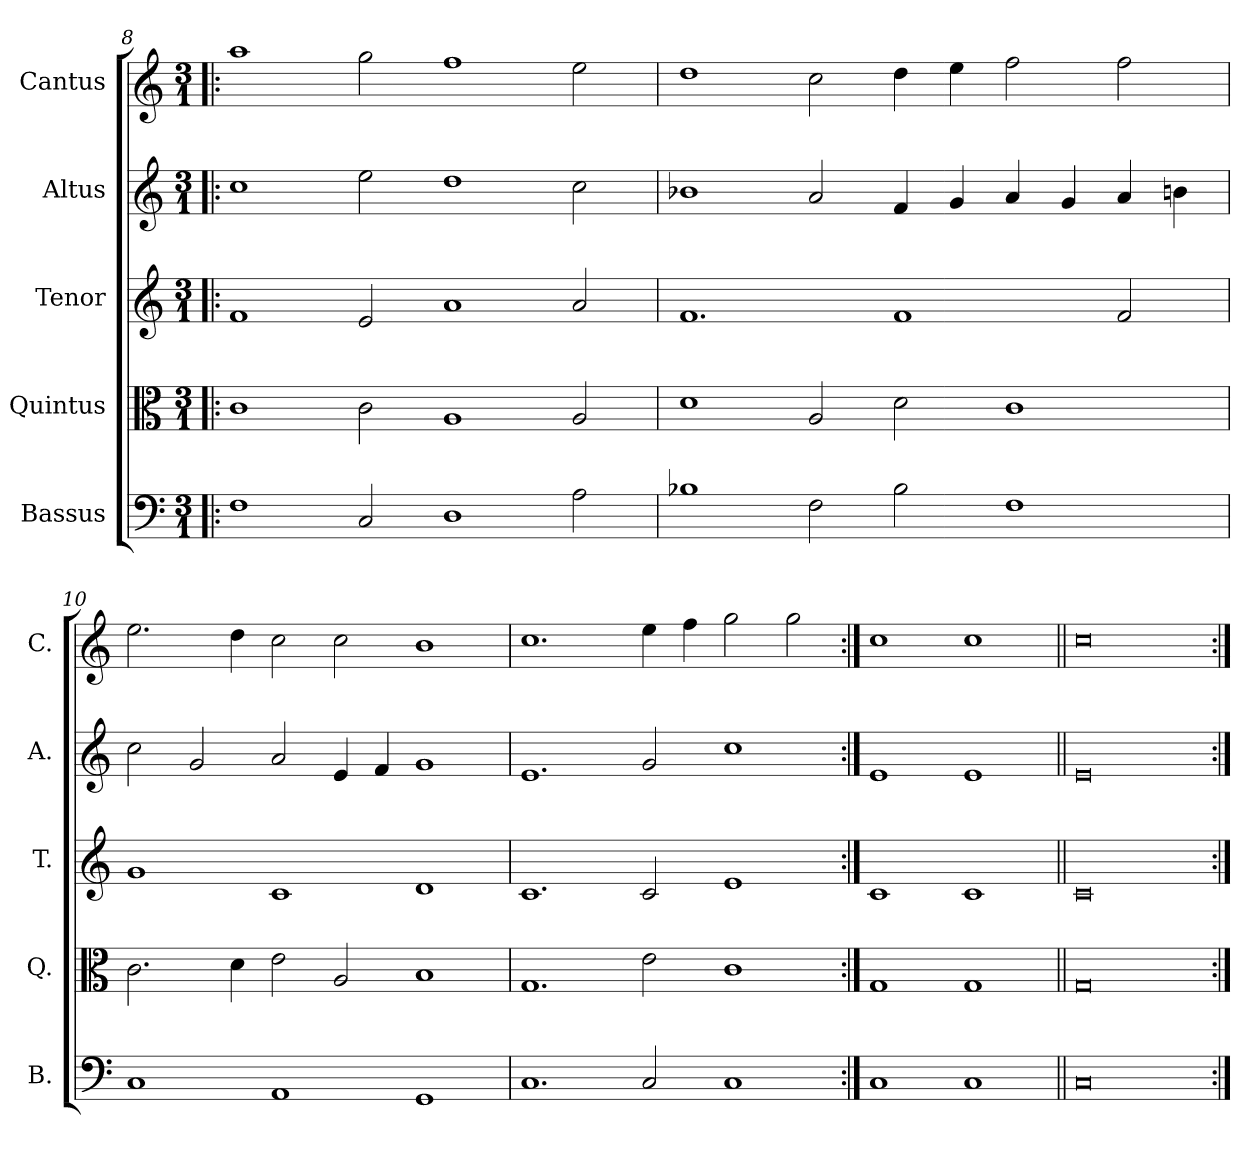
**kern	**kern	**kern	**kern	**kern
*part5	*part4	*part3	*part2	*part1
*staff5	*staff4	*staff3	*staff2	*staff1
*I"Bassus	*I"Quintus	*I"Tenor	*I"Altus	*I"Cantus
*I'B.	*I'Q.	*I'T.	*I'A.	*I'C.
*clefF4	*clefC3	*clefG2	*clefG2	*clefG2
*k[]	*k[]	*k[]	*k[]	*k[]
*M3/1	*M3/1	*M3/1	*M3/1	*M3/1
=8!|:	=8!|:	=8!|:	=8!|:	=8!|:
1F	1c	1f	1cc	1aa
2C/	2c\	2e/	2ee\	2gg\
1D	1A	1a	1dd	1ff
2A\	2A/	2a/	2cc\	2ee\
=9	=9	=9	=9	=9
1B-X	1d	1.f	1b-X	1dd
2F\	2A/	.	2a/	2cc\
2B-\	2d\	1f	4f/	4dd\
.	.	.	4g/	4ee\
1F	1c	.	4a/	2ff\
.	.	.	4g/	.
.	.	2f/	4a/	2ff\
.	.	.	4bn\	.
!!LO:LB:g=z
=10	=10	=10	=10	=10
1C	2.c\	1g	2cc\	2.ee\
.	.	.	2g/	.
.	4d\	.	.	4dd\
1AA	2e\	1c	2a/	2cc\
.	2A/	.	4e/	2cc\
.	.	.	4f/	.
1GG	1B	1d	1g	1b
=11	=11	=11	=11	=11
1.C	1.G	1.c	1.e	1.cc
2C/	2e\	2c/	2g/	4ee\
.	.	.	.	4ff\
1C	1c	1e	1cc	2gg\
.	.	.	.	2gg\
=12:|!	=12:|!	=12:|!	=12:|!	=12:|!
1C	1G	1c	1e	1cc
1C	1G	1c	1e	1cc
=13||	=13||	=13||	=13||	=13||
0C	0G	0c	0e	0cc
=:|!	=:|!	=:|!	=:|!	=:|!
*-	*-	*-	*-	*-
